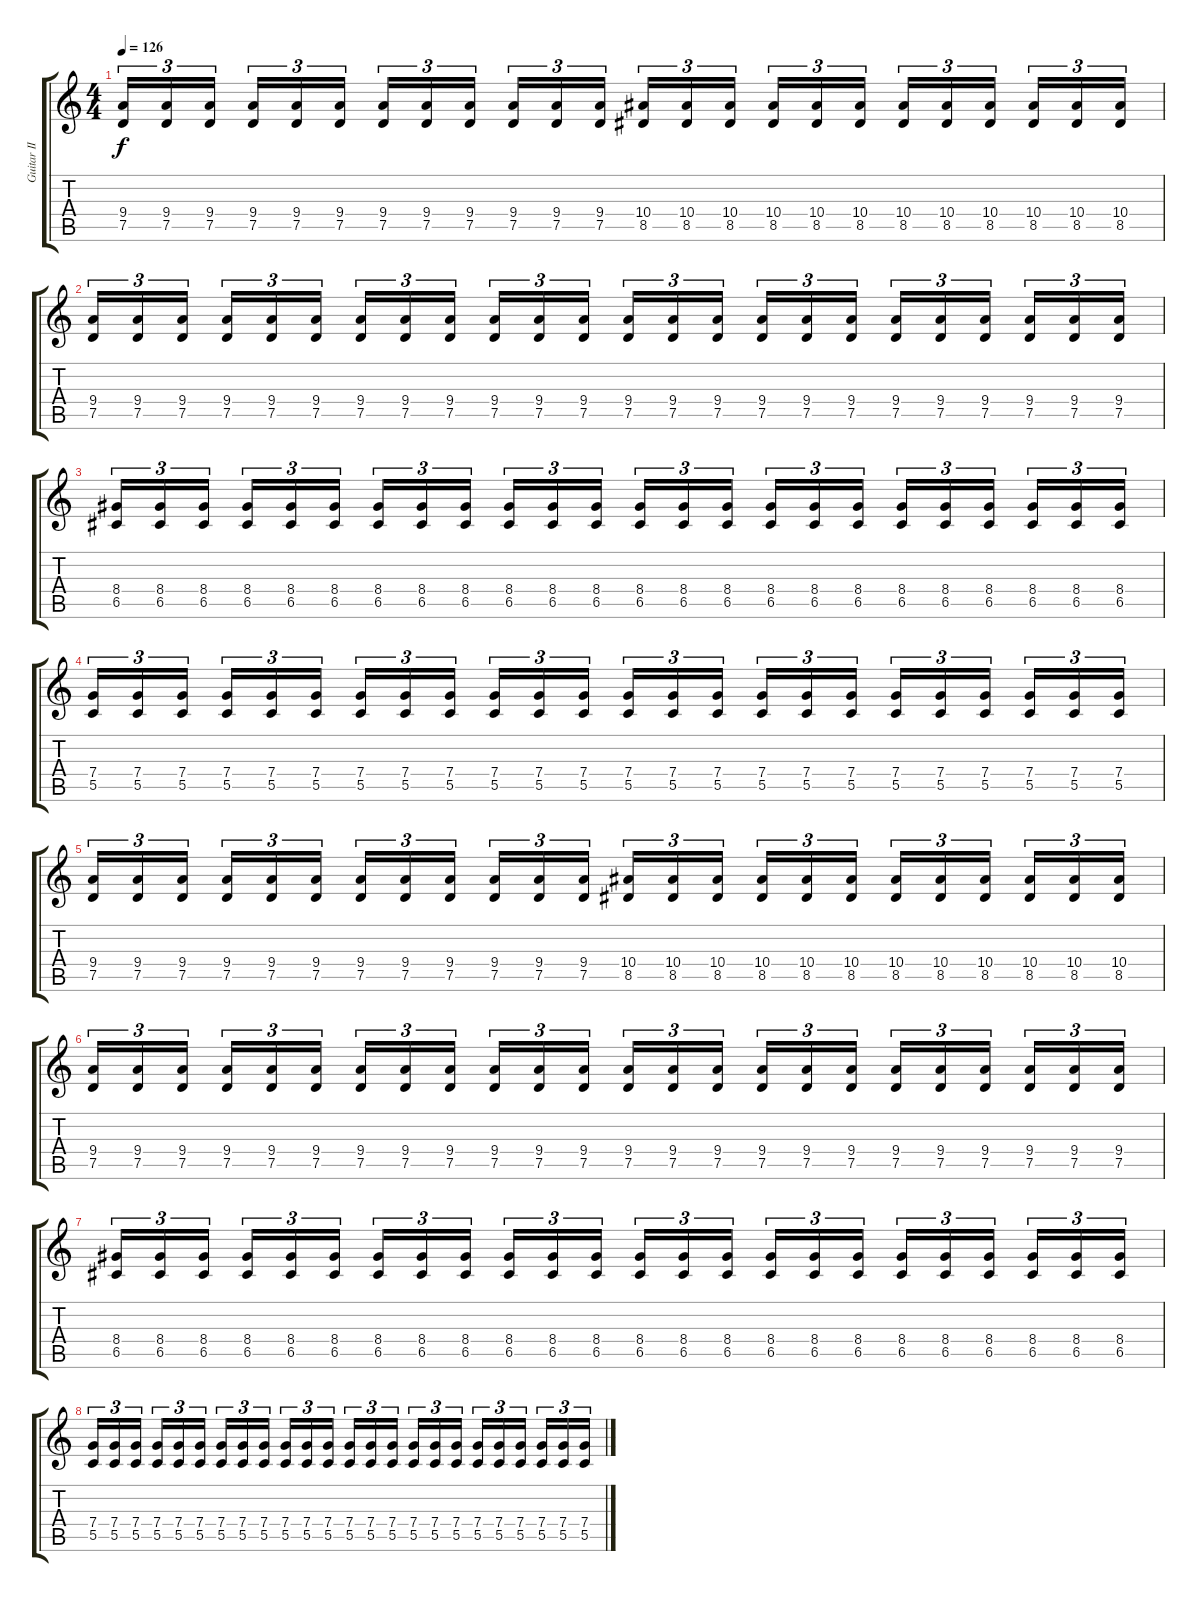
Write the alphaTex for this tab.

\track ("Guitar II" "Guitar II") {instrument distortionguitar}
\staff {score tabs}
\tuning (D4 A3 F3 C3 G2 D2) {hide}
\ts (4 4)
\tempo 126
\clef g2
\ks c
(9.4 7.5).16{tu (3 2) dy f} (9.4 7.5).16{tu (3 2)} (9.4 7.5).16{tu (3 2)} (9.4 7.5).16{tu (3 2)} (9.4 7.5).16{tu (3 2)} (9.4 7.5).16{tu (3 2)} (9.4 7.5).16{tu (3 2)} (9.4 7.5).16{tu (3 2)} (9.4 7.5).16{tu (3 2)} (9.4 7.5).16{tu (3 2)} (9.4 7.5).16{tu (3 2)} (9.4 7.5).16{tu (3 2)} (10.4 8.5).16{tu (3 2)} (10.4 8.5).16{tu (3 2)} (10.4 8.5).16{tu (3 2)} (10.4 8.5).16{tu (3 2)} (10.4 8.5).16{tu (3 2)} (10.4 8.5).16{tu (3 2)} (10.4 8.5).16{tu (3 2)} (10.4 8.5).16{tu (3 2)} (10.4 8.5).16{tu (3 2)} (10.4 8.5).16{tu (3 2)} (10.4 8.5).16{tu (3 2)} (10.4 8.5).16{tu (3 2)} |
(9.4 7.5).16{tu (3 2)} (9.4 7.5).16{tu (3 2)} (9.4 7.5).16{tu (3 2)} (9.4 7.5).16{tu (3 2)} (9.4 7.5).16{tu (3 2)} (9.4 7.5).16{tu (3 2)} (9.4 7.5).16{tu (3 2)} (9.4 7.5).16{tu (3 2)} (9.4 7.5).16{tu (3 2)} (9.4 7.5).16{tu (3 2)} (9.4 7.5).16{tu (3 2)} (9.4 7.5).16{tu (3 2)} (9.4 7.5).16{tu (3 2)} (9.4 7.5).16{tu (3 2)} (9.4 7.5).16{tu (3 2)} (9.4 7.5).16{tu (3 2)} (9.4 7.5).16{tu (3 2)} (9.4 7.5).16{tu (3 2)} (9.4 7.5).16{tu (3 2)} (9.4 7.5).16{tu (3 2)} (9.4 7.5).16{tu (3 2)} (9.4 7.5).16{tu (3 2)} (9.4 7.5).16{tu (3 2)} (9.4 7.5).16{tu (3 2)} |
(8.4 6.5).16{tu (3 2)} (8.4 6.5).16{tu (3 2)} (8.4 6.5).16{tu (3 2)} (8.4 6.5).16{tu (3 2)} (8.4 6.5).16{tu (3 2)} (8.4 6.5).16{tu (3 2)} (8.4 6.5).16{tu (3 2)} (8.4 6.5).16{tu (3 2)} (8.4 6.5).16{tu (3 2)} (8.4 6.5).16{tu (3 2)} (8.4 6.5).16{tu (3 2)} (8.4 6.5).16{tu (3 2)} (8.4 6.5).16{tu (3 2)} (8.4 6.5).16{tu (3 2)} (8.4 6.5).16{tu (3 2)} (8.4 6.5).16{tu (3 2)} (8.4 6.5).16{tu (3 2)} (8.4 6.5).16{tu (3 2)} (8.4 6.5).16{tu (3 2)} (8.4 6.5).16{tu (3 2)} (8.4 6.5).16{tu (3 2)} (8.4 6.5).16{tu (3 2)} (8.4 6.5).16{tu (3 2)} (8.4 6.5).16{tu (3 2)} |
(7.4 5.5).16{tu (3 2)} (7.4 5.5).16{tu (3 2)} (7.4 5.5).16{tu (3 2)} (7.4 5.5).16{tu (3 2)} (7.4 5.5).16{tu (3 2)} (7.4 5.5).16{tu (3 2)} (7.4 5.5).16{tu (3 2)} (7.4 5.5).16{tu (3 2)} (7.4 5.5).16{tu (3 2)} (7.4 5.5).16{tu (3 2)} (7.4 5.5).16{tu (3 2)} (7.4 5.5).16{tu (3 2)} (7.4 5.5).16{tu (3 2)} (7.4 5.5).16{tu (3 2)} (7.4 5.5).16{tu (3 2)} (7.4 5.5).16{tu (3 2)} (7.4 5.5).16{tu (3 2)} (7.4 5.5).16{tu (3 2)} (7.4 5.5).16{tu (3 2)} (7.4 5.5).16{tu (3 2)} (7.4 5.5).16{tu (3 2)} (7.4 5.5).16{tu (3 2)} (7.4 5.5).16{tu (3 2)} (7.4 5.5).16{tu (3 2)} |
(9.4 7.5).16{tu (3 2)} (9.4 7.5).16{tu (3 2)} (9.4 7.5).16{tu (3 2)} (9.4 7.5).16{tu (3 2)} (9.4 7.5).16{tu (3 2)} (9.4 7.5).16{tu (3 2)} (9.4 7.5).16{tu (3 2)} (9.4 7.5).16{tu (3 2)} (9.4 7.5).16{tu (3 2)} (9.4 7.5).16{tu (3 2)} (9.4 7.5).16{tu (3 2)} (9.4 7.5).16{tu (3 2)} (10.4 8.5).16{tu (3 2)} (10.4 8.5).16{tu (3 2)} (10.4 8.5).16{tu (3 2)} (10.4 8.5).16{tu (3 2)} (10.4 8.5).16{tu (3 2)} (10.4 8.5).16{tu (3 2)} (10.4 8.5).16{tu (3 2)} (10.4 8.5).16{tu (3 2)} (10.4 8.5).16{tu (3 2)} (10.4 8.5).16{tu (3 2)} (10.4 8.5).16{tu (3 2)} (10.4 8.5).16{tu (3 2)} |
(9.4 7.5).16{tu (3 2)} (9.4 7.5).16{tu (3 2)} (9.4 7.5).16{tu (3 2)} (9.4 7.5).16{tu (3 2)} (9.4 7.5).16{tu (3 2)} (9.4 7.5).16{tu (3 2)} (9.4 7.5).16{tu (3 2)} (9.4 7.5).16{tu (3 2)} (9.4 7.5).16{tu (3 2)} (9.4 7.5).16{tu (3 2)} (9.4 7.5).16{tu (3 2)} (9.4 7.5).16{tu (3 2)} (9.4 7.5).16{tu (3 2)} (9.4 7.5).16{tu (3 2)} (9.4 7.5).16{tu (3 2)} (9.4 7.5).16{tu (3 2)} (9.4 7.5).16{tu (3 2)} (9.4 7.5).16{tu (3 2)} (9.4 7.5).16{tu (3 2)} (9.4 7.5).16{tu (3 2)} (9.4 7.5).16{tu (3 2)} (9.4 7.5).16{tu (3 2)} (9.4 7.5).16{tu (3 2)} (9.4 7.5).16{tu (3 2)} |
(8.4 6.5).16{tu (3 2)} (8.4 6.5).16{tu (3 2)} (8.4 6.5).16{tu (3 2)} (8.4 6.5).16{tu (3 2)} (8.4 6.5).16{tu (3 2)} (8.4 6.5).16{tu (3 2)} (8.4 6.5).16{tu (3 2)} (8.4 6.5).16{tu (3 2)} (8.4 6.5).16{tu (3 2)} (8.4 6.5).16{tu (3 2)} (8.4 6.5).16{tu (3 2)} (8.4 6.5).16{tu (3 2)} (8.4 6.5).16{tu (3 2)} (8.4 6.5).16{tu (3 2)} (8.4 6.5).16{tu (3 2)} (8.4 6.5).16{tu (3 2)} (8.4 6.5).16{tu (3 2)} (8.4 6.5).16{tu (3 2)} (8.4 6.5).16{tu (3 2)} (8.4 6.5).16{tu (3 2)} (8.4 6.5).16{tu (3 2)} (8.4 6.5).16{tu (3 2)} (8.4 6.5).16{tu (3 2)} (8.4 6.5).16{tu (3 2)} |
(7.4 5.5).16{tu (3 2)} (7.4 5.5).16{tu (3 2)} (7.4 5.5).16{tu (3 2)} (7.4 5.5).16{tu (3 2)} (7.4 5.5).16{tu (3 2)} (7.4 5.5).16{tu (3 2)} (7.4 5.5).16{tu (3 2)} (7.4 5.5).16{tu (3 2)} (7.4 5.5).16{tu (3 2)} (7.4 5.5).16{tu (3 2)} (7.4 5.5).16{tu (3 2)} (7.4 5.5).16{tu (3 2)} (7.4 5.5).16{tu (3 2)} (7.4 5.5).16{tu (3 2)} (7.4 5.5).16{tu (3 2)} (7.4 5.5).16{tu (3 2)} (7.4 5.5).16{tu (3 2)} (7.4 5.5).16{tu (3 2)} (7.4 5.5).16{tu (3 2)} (7.4 5.5).16{tu (3 2)} (7.4 5.5).16{tu (3 2)} (7.4 5.5).16{tu (3 2)} (7.4 5.5).16{tu (3 2)} (7.4 5.5).16{tu (3 2)}
